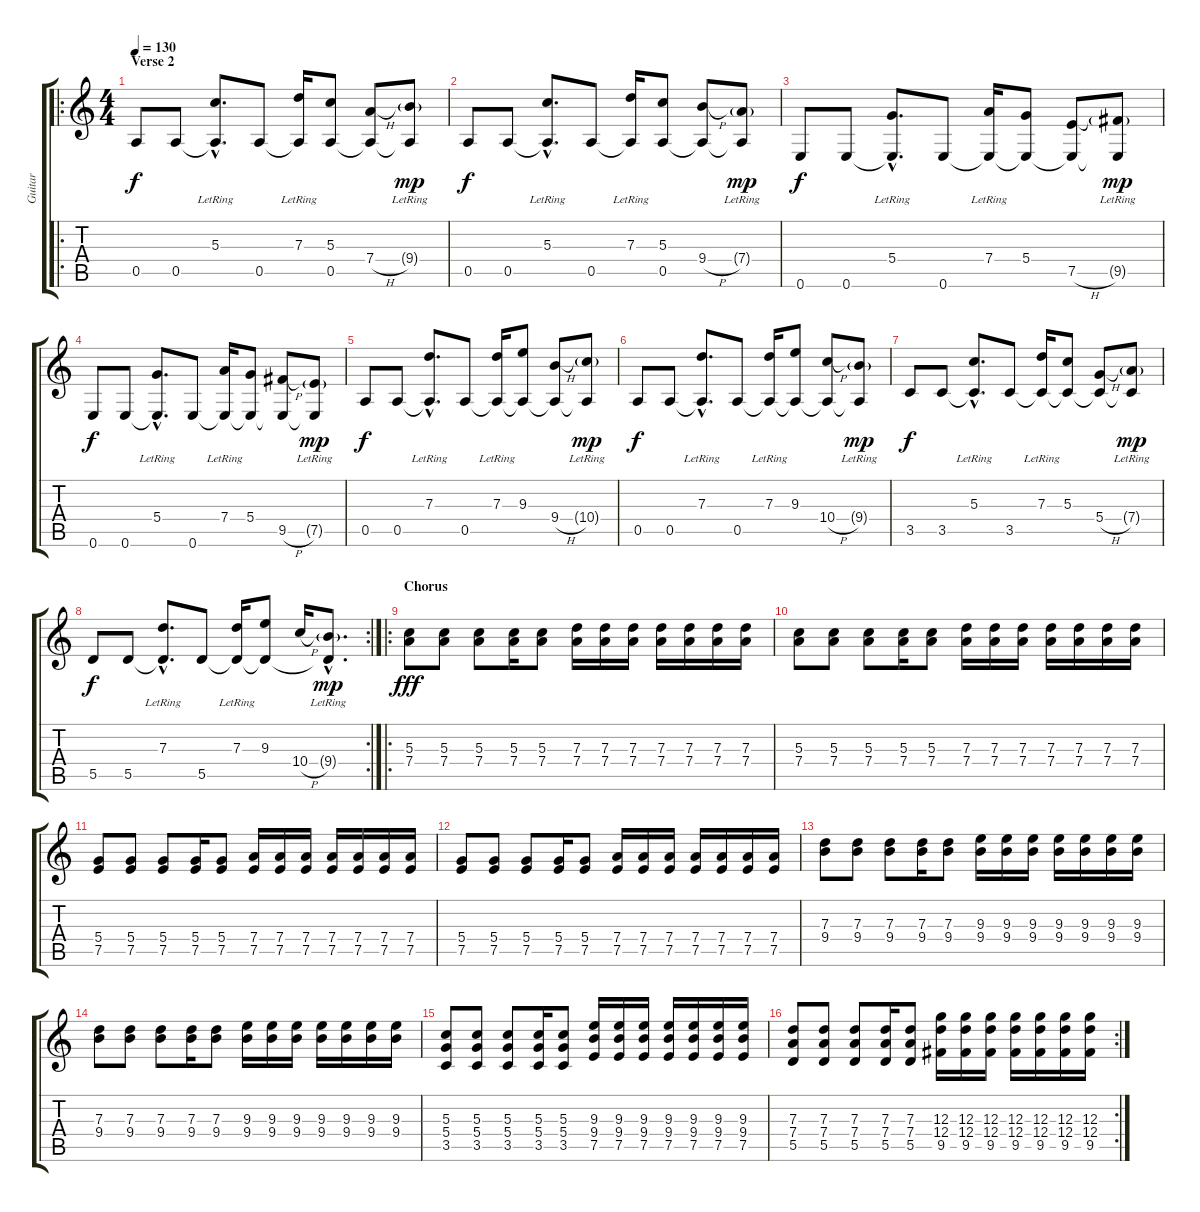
\track ("Guitar" "Guitar") {instrument acousticguitarsteel}
\staff {score tabs}
\tuning (E4 B3 G3 D3 A2 E2) {hide}
\ro
\ts (4 4)
\section ("" "Verse 2")
\tempo 130
\clef g2
\ks c
0.5.8{dy f volume 16 instrument acousticguitarsteel} 0.5.8 (5.3{hac lr} 0.5{hac t}).8{d} 0.5.8 (7.3{lr} 0.5{t}).16 (5.3 0.5).8 (7.4{h} 0.5{t}).8 (9.4{g lr} 0.5{t}).8{dy mp} |
0.5.8{dy f} 0.5.8 (5.3{hac lr} 0.5{hac t}).8{d} 0.5.8 (7.3{lr} 0.5{t}).16 (5.3 0.5).8 (9.4{h} 0.5{t}).8 (7.4{g lr} 0.5{t}).8{dy mp} |
0.6.8{dy f} 0.6.8 (5.4{hac lr} 0.6{hac t}).8{d} 0.6.8 (7.4{lr} 0.6{t}).16 (5.4 0.6{t}).8 (7.5{h} 0.6{t}).8 (9.5{g lr} 0.6{t}).8{dy mp} |
0.6.8{dy f} 0.6.8 (5.4{hac lr} 0.6{hac t}).8{d} 0.6.8 (7.4{lr} 0.6{t}).16 (5.4 0.6{t}).8 (9.5{h} 0.6{t}).8 (7.5{g lr} 0.6{t}).8{dy mp} |
0.5.8{dy f} 0.5.8 (7.3{hac lr} 0.5{hac t}).8{d} 0.5.8 (7.3{lr} 0.5{t}).16 (9.3 0.5{t}).8 (9.4{h} 0.5{t}).8 (10.4{g lr} 0.5{t}).8{dy mp} |
0.5.8{dy f} 0.5.8 (7.3{hac lr} 0.5{hac t}).8{d} 0.5.8 (7.3{lr} 0.5{t}).16 (9.3 0.5{t}).8 (10.4{h} 0.5{t}).8 (9.4{g lr} 0.5{t}).8{dy mp} |
3.5.8{dy f} 3.5.8 (5.3{hac lr} 3.5{hac t}).8{d} 3.5.8 (7.3{lr} 3.5{t}).16 (5.3 3.5{t}).8 (5.4{h} 3.5{t}).8 (7.4{g lr} 3.5{t}).8{dy mp} |
\rc 2
5.5.8{dy f} 5.5.8 (7.3{hac lr} 5.5{hac t}).8{d} 5.5.8 (7.3{lr} 5.5{t}).16 (9.3 5.5{t}).8 10.4{h}.16 (9.4{g hac lr} 5.5{hac t}).8{d dy mp} |
\ro
\section ("" "Chorus")
(5.3 7.4).8{dy fff volume 10 instrument distortionguitar} (5.3 7.4).8 (5.3 7.4).8 (5.3 7.4).16 (5.3 7.4).8 (7.3 7.4).16 (7.3 7.4).16 (7.3 7.4).16 (7.3 7.4).16 (7.3 7.4).16 (7.3 7.4).16 (7.3 7.4).16 |
(5.3 7.4).8 (5.3 7.4).8 (5.3 7.4).8 (5.3 7.4).16 (5.3 7.4).8 (7.3 7.4).16 (7.3 7.4).16 (7.3 7.4).16 (7.3 7.4).16 (7.3 7.4).16 (7.3 7.4).16 (7.3 7.4).16 |
(5.4 7.5).8 (5.4 7.5).8 (5.4 7.5).8 (5.4 7.5).16 (5.4 7.5).8 (7.4 7.5).16 (7.4 7.5).16 (7.4 7.5).16 (7.4 7.5).16 (7.4 7.5).16 (7.4 7.5).16 (7.4 7.5).16 |
(5.4 7.5).8 (5.4 7.5).8 (5.4 7.5).8 (5.4 7.5).16 (5.4 7.5).8 (7.4 7.5).16 (7.4 7.5).16 (7.4 7.5).16 (7.4 7.5).16 (7.4 7.5).16 (7.4 7.5).16 (7.4 7.5).16 |
(7.3 9.4).8 (7.3 9.4).8 (7.3 9.4).8 (7.3 9.4).16 (7.3 9.4).8 (9.3 9.4).16 (9.3 9.4).16 (9.3 9.4).16 (9.3 9.4).16 (9.3 9.4).16 (9.3 9.4).16 (9.3 9.4).16 |
(7.3 9.4).8 (7.3 9.4).8 (7.3 9.4).8 (7.3 9.4).16 (7.3 9.4).8 (9.3 9.4).16 (9.3 9.4).16 (9.3 9.4).16 (9.3 9.4).16 (9.3 9.4).16 (9.3 9.4).16 (9.3 9.4).16 |
(5.3 5.4 3.5).8 (5.3 5.4 3.5).8 (5.3 5.4 3.5).8 (5.3 5.4 3.5).16 (5.3 5.4 3.5).8 (9.3 9.4 7.5).16 (9.3 9.4 7.5).16 (9.3 9.4 7.5).16 (9.3 9.4 7.5).16 (9.3 9.4 7.5).16 (9.3 9.4 7.5).16 (9.3 9.4 7.5).16 |
\rc 2
(7.3 7.4 5.5).8 (7.3 7.4 5.5).8 (7.3 7.4 5.5).8 (7.3 7.4 5.5).16 (7.3 7.4 5.5).8 (12.3 12.4 9.5).16 (12.3 12.4 9.5).16 (12.3 12.4 9.5).16 (12.3 12.4 9.5).16 (12.3 12.4 9.5).16 (12.3 12.4 9.5).16 (12.3 12.4 9.5).16
